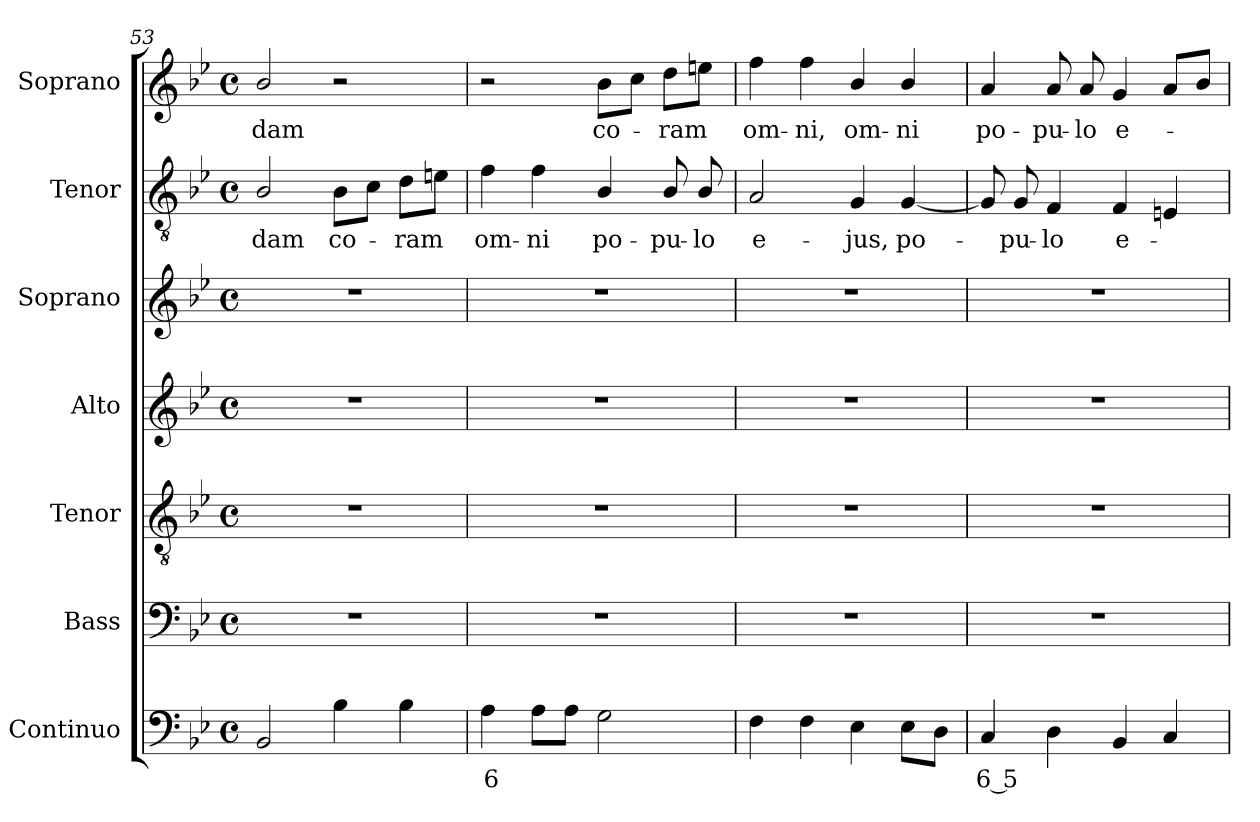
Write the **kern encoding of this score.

**kern	**text	**kern	**kern	**kern	**kern	**kern	**text	**kern	**text
*part7	*part7	*part6	*part5	*part4	*part3	*part2	*part2	*part1	*part1
*staff7	*staff7	*staff6	*staff5	*staff4	*staff3	*staff2	*staff2	*staff1	*staff1
*I"Continuo	*	*I"Bass	*I"Tenor	*I"Alto	*I"Soprano	*I"Tenor	*	*I"Soprano	*
*I'Cont.	*	*I'B.	*I'T.	*I'A.	*I'S.	*I'T.	*	*I'S.	*
*clefF4	*	*clefF4	*clefGv2	*clefG2	*clefG2	*clefGv2	*	*clefG2	*
*	*	*	*ITrd7c12	*	*	*ITrd7c12	*	*	*
*k[b-e-]	*	*k[b-e-]	*k[b-e-]	*k[b-e-]	*k[b-e-]	*k[b-e-]	*	*k[b-e-]	*
*B-:	*	*B-:	*B-:	*B-:	*B-:	*B-:	*	*B-:	*
*M4/4	*	*M4/4	*M4/4	*M4/4	*M4/4	*M4/4	*	*M4/4	*
*met(c)	*	*met(c)	*met(c)	*met(c)	*met(c)	*met(c)	*	*met(c)	*
=53	=53	=53	=53	=53	=53	=53	=53	=53	=53
!	!	!	!	!	!	!	!LO:LY:b:color=#000000	!	!
!	!	!	!	!	!	!	!	!	!LO:LY:b:color=#000000
2BB-i/	.	1r	1r	1r	1r	2BB-i/	-dam	2b-i/	-dam
!	!	!	!	!	!	!	!LO:LY:b:color=#000000	!	!
4B-i\	.	.	.	.	.	8BB-i\L	co-	2r	.
.	.	.	.	.	.	8Ci\J	.	.	.
!	!	!	!	!	!	!	!LO:LY:b:color=#000000	!	!
4B-i\	.	.	.	.	.	8Di\L	-ram	.	.
.	.	.	.	.	.	8Eni\J	.	.	.
=54	=54	=54	=54	=54	=54	=54	=54	=54	=54
!	!LO:LY:b:color=#000000	!	!	!	!	!	!	!	!
!	!	!	!	!	!	!	!LO:LY:b:color=#000000	!	!
4Ai\	6	1r	1r	1r	1r	4Fi\	om-	2r	.
!	!	!	!	!	!	!	!LO:LY:b:color=#000000	!	!
8Ai\L	.	.	.	.	.	4Fi\	-ni	.	.
8Ai\J	.	.	.	.	.	.	.	.	.
!	!	!	!	!	!	!	!LO:LY:b:color=#000000	!	!
!	!	!	!	!	!	!	!	!	!LO:LY:b:color=#000000
2Gi\	.	.	.	.	.	4BB-i/	po-	8b-i\L	co-
.	.	.	.	.	.	.	.	8cci\J	.
!	!	!	!	!	!	!	!LO:LY:b:color=#000000	!	!
!	!	!	!	!	!	!	!	!	!LO:LY:b:color=#000000
.	.	.	.	.	.	8BB-i/	-pu-	8ddi\L	-ram
!	!	!	!	!	!	!	!LO:LY:b:color=#000000	!	!
.	.	.	.	.	.	8BB-i/	-lo	8eeni\J	.
!!LO:PB:g=z
=55	=55	=55	=55	=55	=55	=55	=55	=55	=55
!	!	!	!	!	!	!	!LO:LY:b:color=#000000	!	!
!	!	!	!	!	!	!	!	!	!LO:LY:b:color=#000000
4Fi\	.	1r	1r	1r	1r	2AAi/	e-	4ffi\	om-
!	!	!	!	!	!	!	!	!	!LO:LY:b:color=#000000
4Fi\	.	.	.	.	.	.	.	4ffi\	-ni,
!	!	!	!	!	!	!	!LO:LY:b:color=#000000	!	!
!	!	!	!	!	!	!	!	!	!LO:LY:b:color=#000000
4E-i\	.	.	.	.	.	4GGi/	-jus,	4b-i/	om-
!	!	!	!	!	!	!	!LO:LY:b:color=#000000	!	!
!	!	!	!	!	!	!	!	!	!LO:LY:b:color=#000000
8E-i\L	.	.	.	.	.	[4GGi/	po-	4b-i/	-ni
8Di\J	.	.	.	.	.	.	.	.	.
=56	=56	=56	=56	=56	=56	=56	=56	=56	=56
!	!LO:LY:b:color=#000000	!	!	!	!	!	!	!	!
!	!	!	!	!	!	!	!	!	!LO:LY:b:color=#000000
4Ci/	6 5	1r	1r	1r	1r	8GGi/]	.	4ai/	po-
!	!	!	!	!	!	!	!LO:LY:b:color=#000000	!	!
.	.	.	.	.	.	8GGi/	-pu-	.	.
!	!	!	!	!	!	!	!LO:LY:b:color=#000000	!	!
!	!	!	!	!	!	!	!	!	!LO:LY:b:color=#000000
4Di\	.	.	.	.	.	4FFi/	-lo	8ai/	-pu-
!	!	!	!	!	!	!	!	!	!LO:LY:b:color=#000000
.	.	.	.	.	.	.	.	8ai/	-lo
!	!	!	!	!	!	!	!LO:LY:b:color=#000000	!	!
!	!	!	!	!	!	!	!	!	!LO:LY:b:color=#000000
4BB-i/	.	.	.	.	.	4FFi/	e-	4gi/	e-
4Ci/	.	.	.	.	.	4EEni/	.	8ai/L	.
.	.	.	.	.	.	.	.	8b-i/J	.
=	=	=	=	=	=	=	=	=	=
*-	*-	*-	*-	*-	*-	*-	*-	*-	*-
